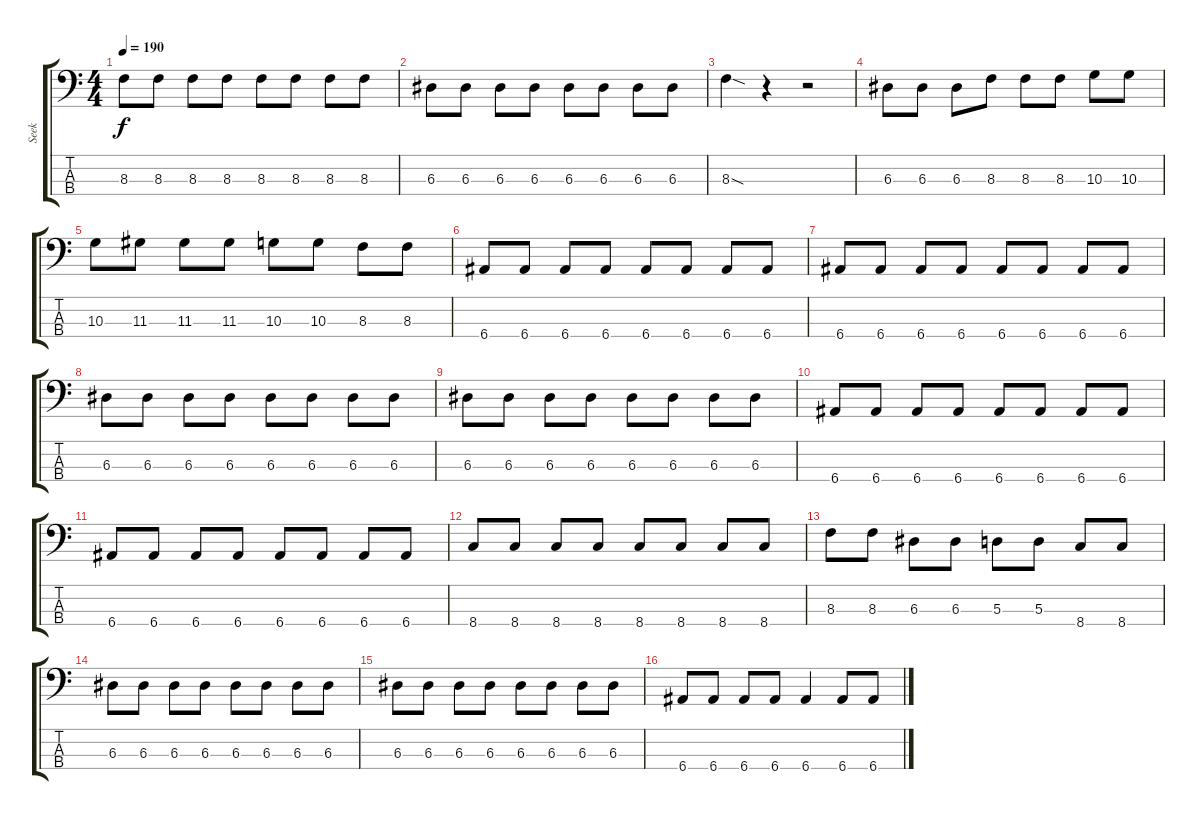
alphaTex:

\track ("Seek" "Seek") {instrument electricbasspick}
\staff {score tabs}
\tuning (G2 D2 A1 E1) {hide}
\ts (4 4)
\tempo 190
\clef f4
\ks c
8.3.8{dy f} 8.3.8 8.3.8 8.3.8 8.3.8 8.3.8 8.3.8 8.3.8 |
6.3.8 6.3.8 6.3.8 6.3.8 6.3.8 6.3.8 6.3.8 6.3.8 |
8.3{sod}.4 r.4 r.2 |
6.3.8 6.3.8 6.3.8 8.3.8 8.3.8 8.3.8 10.3.8 10.3.8 |
10.3.8 11.3.8 11.3.8 11.3.8 10.3.8 10.3.8 8.3.8 8.3.8 |
6.4.8 6.4.8 6.4.8 6.4.8 6.4.8 6.4.8 6.4.8 6.4.8 |
6.4.8 6.4.8 6.4.8 6.4.8 6.4.8 6.4.8 6.4.8 6.4.8 |
6.3.8 6.3.8 6.3.8 6.3.8 6.3.8 6.3.8 6.3.8 6.3.8 |
6.3.8 6.3.8 6.3.8 6.3.8 6.3.8 6.3.8 6.3.8 6.3.8 |
6.4.8 6.4.8 6.4.8 6.4.8 6.4.8 6.4.8 6.4.8 6.4.8 |
6.4.8 6.4.8 6.4.8 6.4.8 6.4.8 6.4.8 6.4.8 6.4.8 |
8.4.8 8.4.8 8.4.8 8.4.8 8.4.8 8.4.8 8.4.8 8.4.8 |
8.3.8 8.3.8 6.3.8 6.3.8 5.3.8 5.3.8 8.4.8 8.4.8 |
6.3.8 6.3.8 6.3.8 6.3.8 6.3.8 6.3.8 6.3.8 6.3.8 |
6.3.8 6.3.8 6.3.8 6.3.8 6.3.8 6.3.8 6.3.8 6.3.8 |
6.4.8 6.4.8 6.4.8 6.4.8 6.4.4 6.4.8 6.4.8
